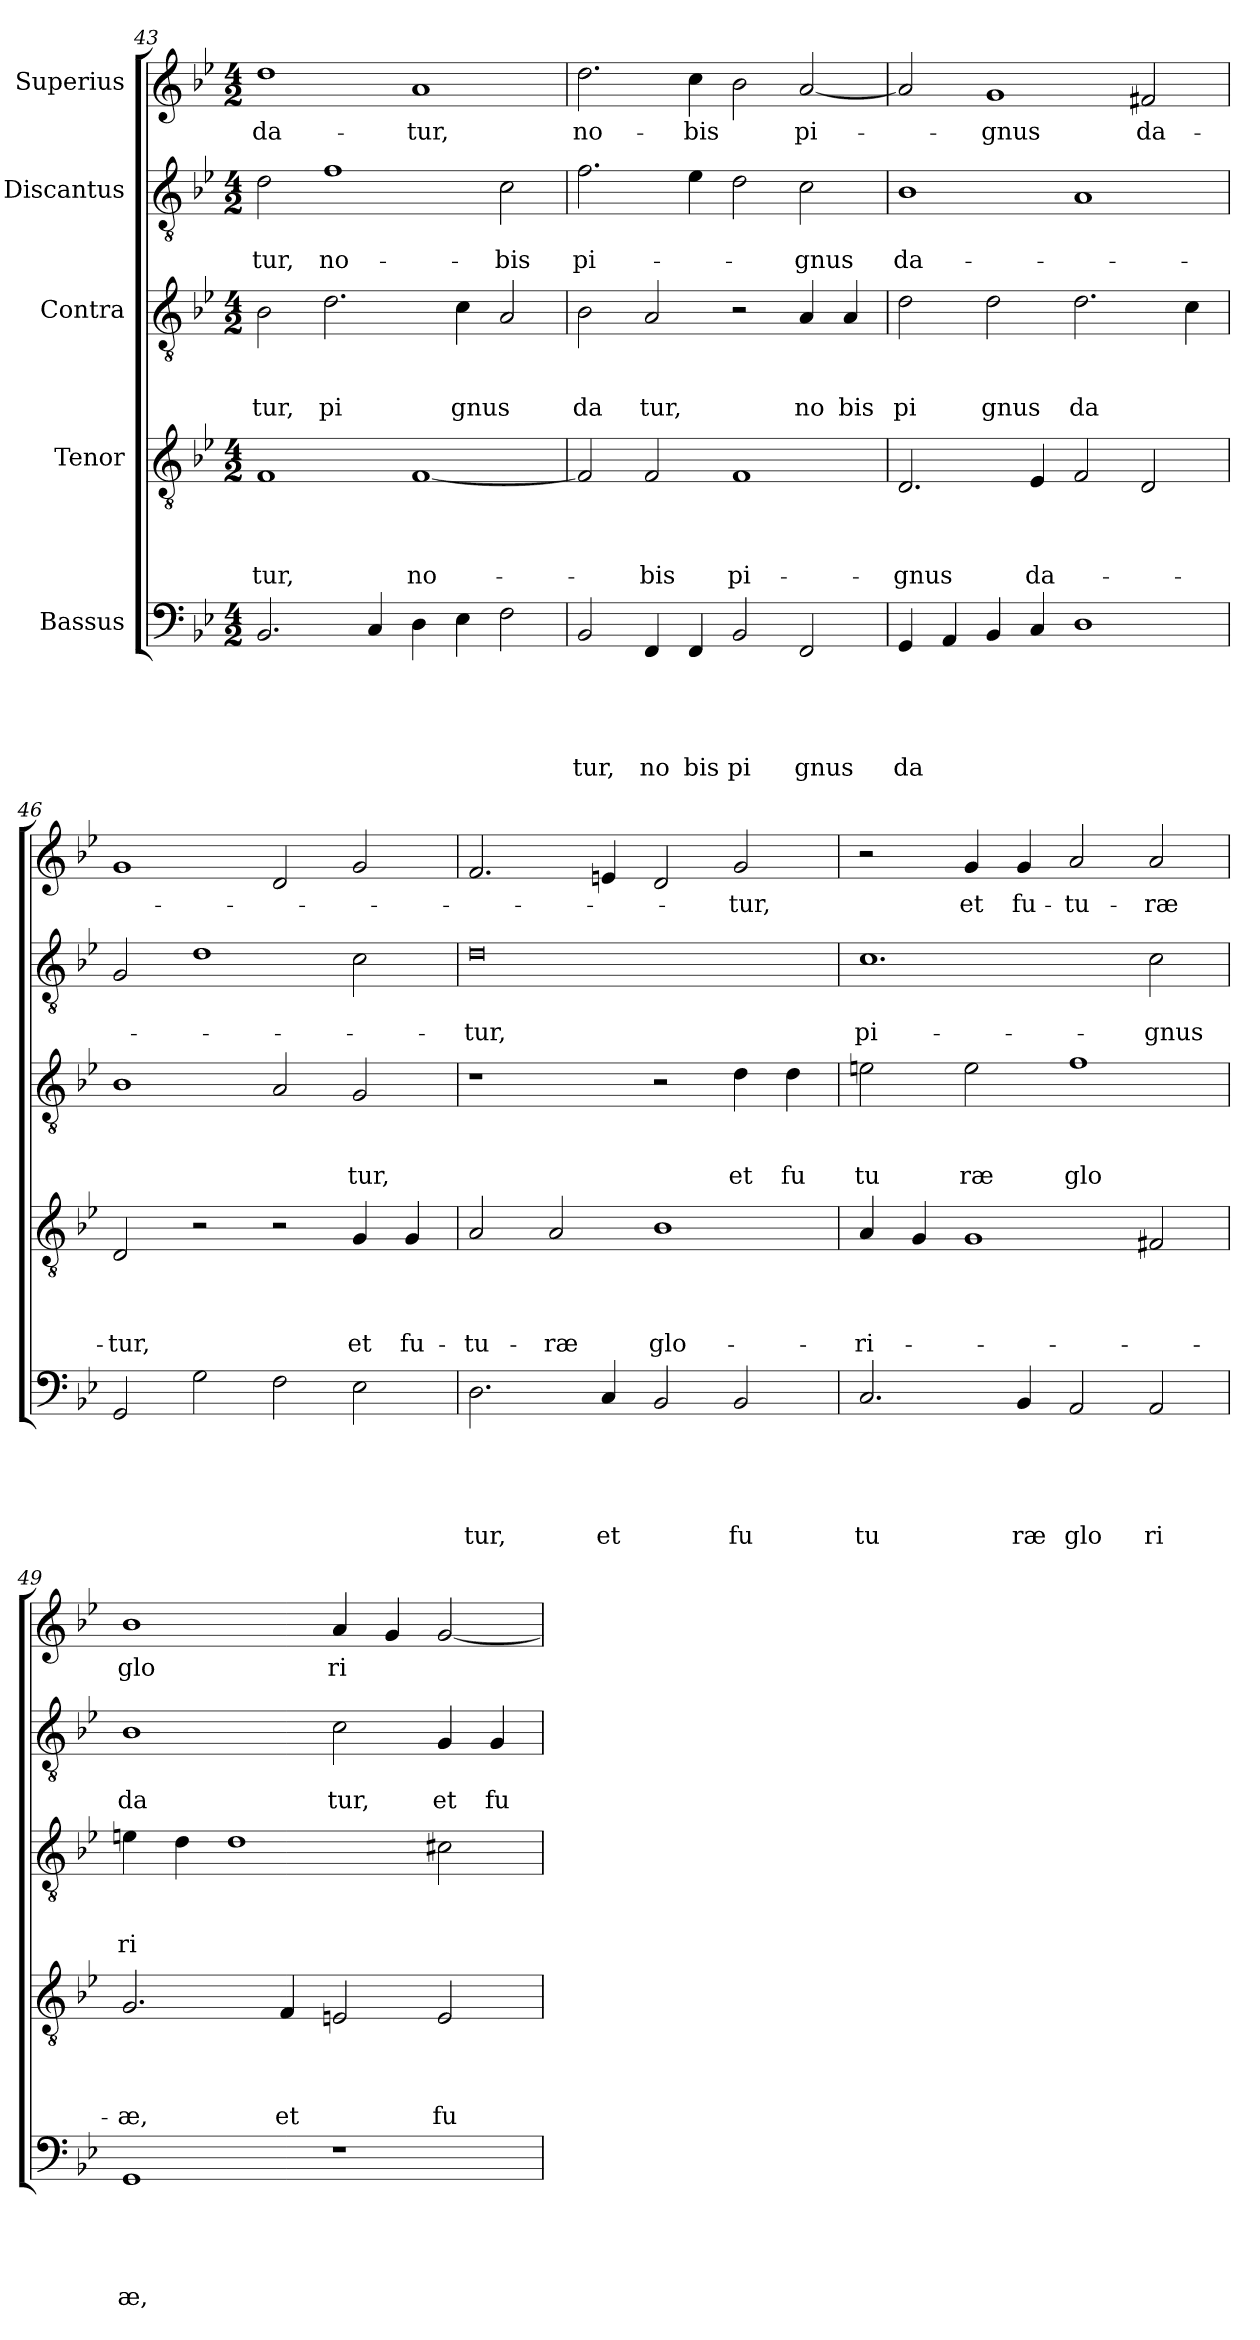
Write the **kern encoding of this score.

**kern	**text	**text	**text	**text	**text	**kern	**text	**text	**text	**text	**kern	**text	**text	**text	**kern	**text	**text	**kern	**text
*part5	*part5	*part5	*part5	*part5	*part5	*part4	*part4	*part4	*part4	*part4	*part3	*part3	*part3	*part3	*part2	*part2	*part2	*part1	*part1
*staff5	*staff5	*staff5	*staff5	*staff5	*staff5	*staff4	*staff4	*staff4	*staff4	*staff4	*staff3	*staff3	*staff3	*staff3	*staff2	*staff2	*staff2	*staff1	*staff1
*I"Bassus	*	*	*	*	*	*I"Tenor	*	*	*	*	*I"Contra	*	*	*	*I"Discantus	*	*	*I"Superius	*
*clefF4	*	*	*	*	*	*clefGv2	*	*	*	*	*clefGv2	*	*	*	*clefGv2	*	*	*clefG2	*
*k[b-e-]	*	*	*	*	*	*k[b-e-]	*	*	*	*	*k[b-e-]	*	*	*	*k[b-e-]	*	*	*k[b-e-]	*
*B-:	*	*	*	*	*	*B-:	*	*	*	*	*B-:	*	*	*	*B-:	*	*	*B-:	*
*M4/2	*	*	*	*	*	*M4/2	*	*	*	*	*M4/2	*	*	*	*M4/2	*	*	*M4/2	*
=43	=43	=43	=43	=43	=43	=43	=43	=43	=43	=43	=43	=43	=43	=43	=43	=43	=43	=43	=43
!	!	!	!	!	!	!	!	!	!	!LO:LY:b	!	!	!	!LO:LY:b	!	!	!LO:LY:b	!	!LO:LY:b
2.BB-/	.	.	.	.	.	1F	.	.	.	tur,	2B-\	.	.	tur,	2d\	.	-tur,	1dd	da-
!	!	!	!	!	!	!	!	!	!	!	!	!	!	!LO:LY:b	!	!	!LO:LY:b	!	!
.	.	.	.	.	.	.	.	.	.	.	2.d\	.	.	pi	1f	.	no-	.	.
4C/	.	.	.	.	.	.	.	.	.	.	.	.	.	.	.	.	.	.	.
!	!	!	!	!	!	!	!	!	!	!LO:LY:b	!	!	!	!	!	!	!	!	!LO:LY:b
4D\	.	.	.	.	.	[<1F	.	.	.	no-	.	.	.	.	.	.	.	1a	-tur,
!	!	!	!	!	!	!	!	!	!	!	!	!	!	!LO:LY:b	!	!	!	!	!
4E-\	.	.	.	.	.	.	.	.	.	.	4c\	.	.	gnus	.	.	.	.	.
!	!	!	!	!	!	!	!	!	!	!	!	!	!	!	!	!	!LO:LY:b	!	!
2F\	.	.	.	.	.	.	.	.	.	.	2A/	.	.	.	2c\	.	-bis	.	.
=44	=44	=44	=44	=44	=44	=44	=44	=44	=44	=44	=44	=44	=44	=44	=44	=44	=44	=44	=44
!	!	!	!	!	!LO:LY:b	!	!	!	!	!	!	!	!	!LO:LY:b	!	!	!LO:LY:b	!	!LO:LY:b
2BB-/	.	.	.	.	tur,	2F/]	.	.	.	.	2B-\	.	.	da	2.f\	.	pi-	2.dd\	no-
!	!	!	!	!	!LO:LY:b	!	!	!	!	!LO:LY:b	!	!	!	!LO:LY:b	!	!	!	!	!
4FF/	.	.	.	.	no	2F/	.	.	.	-bis	2A/	.	.	tur,	.	.	.	.	.
!	!	!	!	!	!LO:LY:b	!	!	!	!	!	!	!	!	!	!	!	!	!	!LO:LY:b
4FF/	.	.	.	.	bis	.	.	.	.	.	.	.	.	.	4e-\	.	.	4cc\	-bis
!	!	!	!	!	!LO:LY:b	!	!	!	!	!LO:LY:b	!	!	!	!	!	!	!	!	!
2BB-/	.	.	.	.	pi	1F	.	.	.	pi-	2r	.	.	.	2d\	.	.	2b-\	.
!	!	!	!	!	!LO:LY:b	!	!	!	!	!	!	!	!	!LO:LY:b	!	!	!LO:LY:b	!	!LO:LY:b
2FF/	.	.	.	.	gnus	.	.	.	.	.	4A/	.	.	no	2c\	.	-gnus	[<2a/	pi-
!	!	!	!	!	!	!	!	!	!	!	!	!	!	!LO:LY:b	!	!	!	!	!
.	.	.	.	.	.	.	.	.	.	.	4A/	.	.	bis	.	.	.	.	.
=45	=45	=45	=45	=45	=45	=45	=45	=45	=45	=45	=45	=45	=45	=45	=45	=45	=45	=45	=45
!	!	!	!	!	!LO:LY:b	!	!	!	!	!LO:LY:b	!	!	!	!LO:LY:b	!	!	!LO:LY:b	!	!
4GG/	.	.	.	.	da	2.D/	.	.	.	-gnus	2d\	.	.	pi	1B-	.	da-	2a/]	.
4AA/	.	.	.	.	.	.	.	.	.	.	.	.	.	.	.	.	.	.	.
!	!	!	!	!	!	!	!	!	!	!	!	!	!	!LO:LY:b	!	!	!	!	!LO:LY:b
4BB-/	.	.	.	.	.	.	.	.	.	.	2d\	.	.	gnus	.	.	.	1g	-gnus
!	!	!	!	!	!	!	!	!	!	!LO:LY:b	!	!	!	!	!	!	!	!	!
4C/	.	.	.	.	.	4E-/	.	.	.	da-	.	.	.	.	.	.	.	.	.
!	!	!	!	!	!	!	!	!	!	!	!	!	!	!LO:LY:b	!	!	!	!	!
1D	.	.	.	.	.	2F/	.	.	.	.	2.d\	.	.	da	1A	.	.	.	.
!	!	!	!	!	!	!	!	!	!	!	!	!	!	!	!	!	!	!	!LO:LY:b
.	.	.	.	.	.	2D/	.	.	.	.	.	.	.	.	.	.	.	2f#X/	da-
.	.	.	.	.	.	.	.	.	.	.	4c\	.	.	.	.	.	.	.	.
=46	=46	=46	=46	=46	=46	=46	=46	=46	=46	=46	=46	=46	=46	=46	=46	=46	=46	=46	=46
!	!	!	!	!	!	!	!	!	!	!LO:LY:b	!	!	!	!	!	!	!	!	!
2GG/	.	.	.	.	.	2D/	.	.	.	-tur,	1B-	.	.	.	2G/	.	.	1g	.
2G\	.	.	.	.	.	2r	.	.	.	.	.	.	.	.	1d	.	.	.	.
2F\	.	.	.	.	.	2r	.	.	.	.	2A/	.	.	.	.	.	.	2d/	.
!	!	!	!	!	!	!	!	!	!	!LO:LY:b	!	!	!	!LO:LY:b	!	!	!	!	!
2E-\	.	.	.	.	.	4G/	.	.	.	et	2G/	.	.	tur,	2c\	.	.	2g/	.
!	!	!	!	!	!	!	!	!	!	!LO:LY:b	!	!	!	!	!	!	!	!	!
.	.	.	.	.	.	4G/	.	.	.	fu-	.	.	.	.	.	.	.	.	.
=47	=47	=47	=47	=47	=47	=47	=47	=47	=47	=47	=47	=47	=47	=47	=47	=47	=47	=47	=47
!	!	!	!	!	!LO:LY:b	!	!	!	!	!LO:LY:b	!	!	!	!	!	!	!LO:LY:b	!	!
2.D\	.	.	.	.	tur,	2A/	.	.	.	-tu-	1r	.	.	.	0d	.	-tur,	2.f/	.
!	!	!	!	!	!	!	!	!	!	!LO:LY:b	!	!	!	!	!	!	!	!	!
.	.	.	.	.	.	2A/	.	.	.	-ræ	.	.	.	.	.	.	.	.	.
!	!	!	!	!	!LO:LY:b	!	!	!	!	!	!	!	!	!	!	!	!	!	!
4C/	.	.	.	.	et	.	.	.	.	.	.	.	.	.	.	.	.	4en/	.
!	!	!	!	!	!	!	!	!	!	!LO:LY:b	!	!	!	!	!	!	!	!	!
2BB-/	.	.	.	.	.	1B-	.	.	.	glo-	2r	.	.	.	.	.	.	2d/	.
!	!	!	!	!	!LO:LY:b	!	!	!	!	!	!	!	!	!LO:LY:b	!	!	!	!	!LO:LY:b
2BB-/	.	.	.	.	fu	.	.	.	.	.	4d\	.	.	et	.	.	.	2g/	-tur,
!	!	!	!	!	!	!	!	!	!	!	!	!	!	!LO:LY:b	!	!	!	!	!
.	.	.	.	.	.	.	.	.	.	.	4d\	.	.	fu	.	.	.	.	.
=48	=48	=48	=48	=48	=48	=48	=48	=48	=48	=48	=48	=48	=48	=48	=48	=48	=48	=48	=48
!	!	!	!	!	!LO:LY:b	!	!	!	!	!LO:LY:b	!	!	!	!LO:LY:b	!	!	!LO:LY:b	!	!
2.C/	.	.	.	.	tu	4A/	.	.	.	-ri-	2en\	.	.	tu	1.c	.	pi-	2r	.
.	.	.	.	.	.	4G/	.	.	.	.	.	.	.	.	.	.	.	.	.
!	!	!	!	!	!	!	!	!	!	!	!	!	!	!LO:LY:b	!	!	!	!	!LO:LY:b
.	.	.	.	.	.	1G	.	.	.	.	2e\	.	.	ræ	.	.	.	4g/	et
!	!	!	!	!	!LO:LY:b	!	!	!	!	!	!	!	!	!	!	!	!	!	!LO:LY:b
4BB-/	.	.	.	.	ræ	.	.	.	.	.	.	.	.	.	.	.	.	4g/	fu-
!	!	!	!	!	!LO:LY:b	!	!	!	!	!	!	!	!	!LO:LY:b	!	!	!	!	!LO:LY:b
2AA/	.	.	.	.	glo	.	.	.	.	.	1f	.	.	glo	.	.	.	2a/	-tu-
!	!	!	!	!	!LO:LY:b	!	!	!	!	!	!	!	!	!	!	!	!LO:LY:b	!	!LO:LY:b
2AA/	.	.	.	.	ri	2F#X/	.	.	.	.	.	.	.	.	2c\	.	-gnus	2a/	-ræ
!!LO:LB:g=z
=49	=49	=49	=49	=49	=49	=49	=49	=49	=49	=49	=49	=49	=49	=49	=49	=49	=49	=49	=49
!	!	!	!	!	!LO:LY:b	!	!	!	!	!LO:LY:b	!	!	!	!LO:LY:b	!	!	!LO:LY:b	!	!LO:LY:b
1GG	.	.	.	.	æ,	2.G/	.	.	.	-æ,	4en\	.	.	ri	1B-	.	da	1b-	glo
.	.	.	.	.	.	.	.	.	.	.	4d\	.	.	.	.	.	.	.	.
.	.	.	.	.	.	.	.	.	.	.	1d	.	.	.	.	.	.	.	.
!	!	!	!	!	!	!	!	!	!	!LO:LY:b	!	!	!	!	!	!	!	!	!
.	.	.	.	.	.	4F/	.	.	.	et	.	.	.	.	.	.	.	.	.
!	!	!	!	!	!	!	!	!	!	!	!	!	!	!	!	!	!LO:LY:b	!	!LO:LY:b
1r	.	.	.	.	.	2En/	.	.	.	.	.	.	.	.	2c\	.	tur,	4a/	ri
.	.	.	.	.	.	.	.	.	.	.	.	.	.	.	.	.	.	4g/	.
!	!	!	!	!	!	!	!	!	!	!LO:LY:b	!	!	!	!	!	!	!LO:LY:b	!	!
.	.	.	.	.	.	2E/	.	.	.	fu-	2c#X\	.	.	.	4G/	.	et	[<2g/	.
!	!	!	!	!	!	!	!	!	!	!	!	!	!	!	!	!	!LO:LY:b	!	!
.	.	.	.	.	.	.	.	.	.	.	.	.	.	.	4G/	.	fu	.	.
=	=	=	=	=	=	=	=	=	=	=	=	=	=	=	=	=	=	=	=
*-	*-	*-	*-	*-	*-	*-	*-	*-	*-	*-	*-	*-	*-	*-	*-	*-	*-	*-	*-
